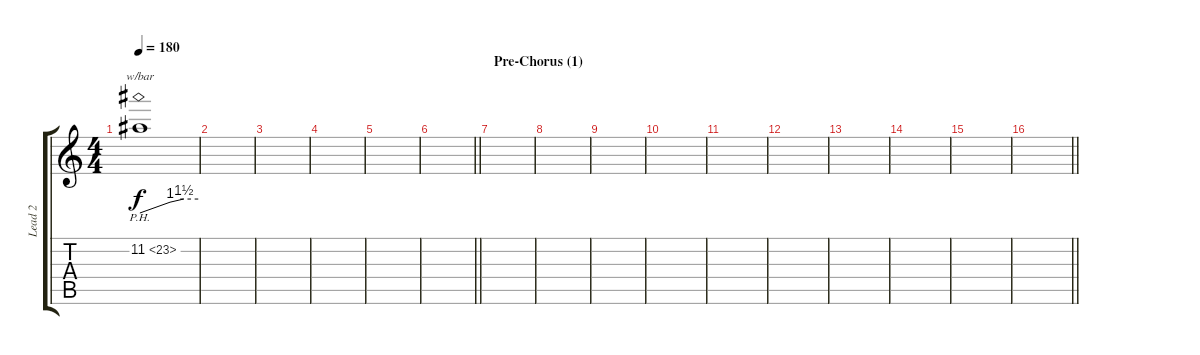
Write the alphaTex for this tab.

\track ("Lead 2" "Lead 2") {instrument distortionguitar}
\staff {score tabs}
\tuning (E4 B3 G3 D3 A2 E2) {hide}
\ts (4 4)
\tempo 180
\clef g2
\ks c
11.2{ph 12}.1{tbe (custom default 0 0 31 4 45 6 60 6) dy f} |
|
|
|
|
\barLineRight lightlight
|
\section ("" "Pre-Chorus (1)")
|
|
|
|
|
|
|
|
|
\barLineRight lightlight
